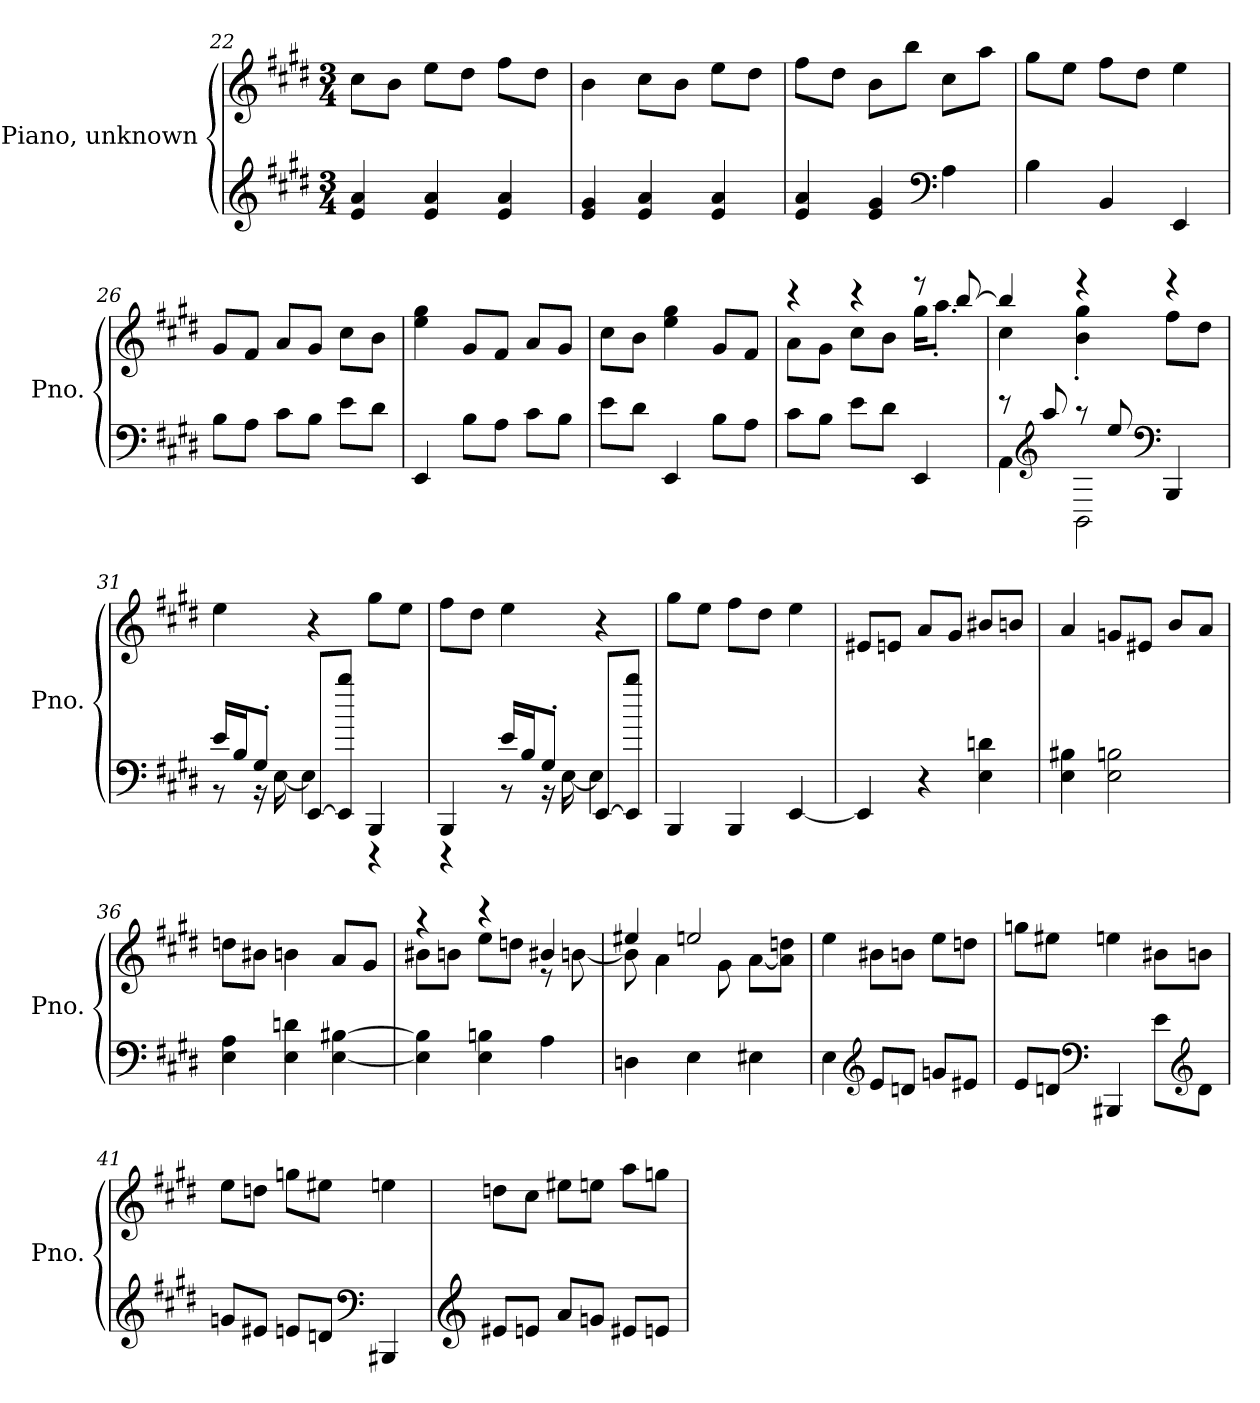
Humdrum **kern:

**kern	**kern
*part1	*part1
*staff2	*staff1
*I"Piano, unknown	*
*I'Pno.	*
*clefG2	*clefG2
*k[f#c#g#d#]	*k[f#c#g#d#]
*M3/4	*M3/4
=22	=22
4e/ 4a/	8cc#\L
.	8b\J
4e/ 4a/	8ee\L
.	8dd#\J
4e/ 4a/	8ff#\L
.	8dd#\J
=23	=23
4e/ 4g#/	4b\
4e/ 4a/	8cc#\L
.	8b\J
4e/ 4a/	8ee\L
.	8dd#\J
=24	=24
4e/ 4a/	8ff#\L
.	8dd#\J
4e/ 4g#/	8b\L
.	8bb\J
*clefF4	*
4A\	8cc#\L
.	8aa\J
=25	=25
4B\	8gg#\L
.	8ee\J
4BB/	8ff#\L
.	8dd#\J
4EE/	4ee\
=26	=26
8B\L	8g#/L
8A\J	8f#/J
8c#\L	8a/L
8B\J	8g#/J
8e\L	8cc#\L
8d#\J	8b\J
!!LO:LB:g=z
=27	=27
4EE/	4ee\ 4gg#\
8B\L	8g#/L
8A\J	8f#/J
8c#\L	8a/L
8B\J	8g#/J
=28	=28
8e\L	8cc#\L
8d#\J	8b\J
4EE/	4ee\ 4gg#\
8B\L	8g#/L
8A\J	8f#/J
=29	=29
*	*^
8c#\L	4r	8a\L
8B\J	.	8g#\J
8e\L	4r	8cc#\L
8d#\J	.	8b\J
4EE/	8r	16gg#\KL
.	.	8.aa'\J
.	[8bb/	.
=30	=30	=30
*^	*	*
8r	4AA\	4bb/]	4cc#\
*clefG2	*	*	*
8aa/	.	.	.
8r	2BB\	4r	4b\' 4gg#\'
8ee/	.	.	.
*clefF4	*	*	*
4BBB/	.	4r	8ff#\L
.	.	.	8dd#\J
*	*	*v	*v
=31	=31	=31
16e/LL	8r	4ee\
16B/J	.	.
8G#'/J	16r	.
.	[16E\	.
[8EE/L	4E\]	4r
8EE/] 8bb/J	.	.
4BBB/	4r	8gg#\L
.	.	8ee\J
!!LO:PB:g=z
=32	=32	=32
4BBB/	4r	8ff#\L
.	.	8dd#\J
16e/LL	8r	4ee\
16B/J	.	.
8G#'/J	16r	.
.	[16E\	.
[8EE/L	4E\]	4r
8EE/] 8bb/J	.	.
*v	*v	*
=33	=33
4BBB/	8gg#\L
.	8ee\J
4BBB/	8ff#\L
.	8dd#\J
[4EE/	4ee\
=34	=34
4EE/]	8e#X/L
.	8en/J
4r	8a/L
.	8g#/J
4E\ 4dn\	8b#X/L
.	8bn/J
=35	=35
4E\ 4B#X\	4a/
2E\ 2Bn\	8gn/L
.	8e#X/J
.	8b/L
.	8a/J
=36	=36
4E\ 4A\	8ddn\L
.	8b#X\J
4E\ 4dn\	4bn\
[4E\ [4B#X\	8a/L
.	8g#/J
!!LO:LB:g=z
=37	=37
*	*^
4E\] 4B#\]	4r	8b#X\L
.	.	8bn\J
4E\ 4Bn\	4r	8ee\L
.	.	8ddn\J
4A\	4b#X/	8r
.	.	[8bn\
=38	=38	=38
4Dn\	4ee#X/	8b\]
.	.	4a\
4E\	2een/	.
.	.	8g#\
4E#X\	.	[8a\L
.	.	8a\] 8ddn\J
*	*v	*v
=39	=39
4E\	4ee\
*clefG2	*
8e/L	8b#X\L
8dn/J	8bn\J
8gn/L	8ee\L
8e#X/J	8ddn\J
=40	=40
8e/L	8ggn\L
8dn/J	8ee#X\J
*clefF4	*
4BBB#X/	4een\
8e\L	8b#X\L
*clefG2	*
8d\J	8bn\J
!!LO:LB:g=z
=41	=41
8gn/L	8ee\L
8e#X/J	8ddn\J
8en/L	8ggn\L
8dn/J	8ee#X\J
*clefF4	*
4BBB#X/	4een\
=42	=42
*clefG2	*
8e#X/L	8ddn\L
8en/J	8cc#\J
8a/L	8ee#X\L
8gn/J	8een\J
8e#X/L	8aa\L
8en/J	8ggn\J
=	=
*-	*-
